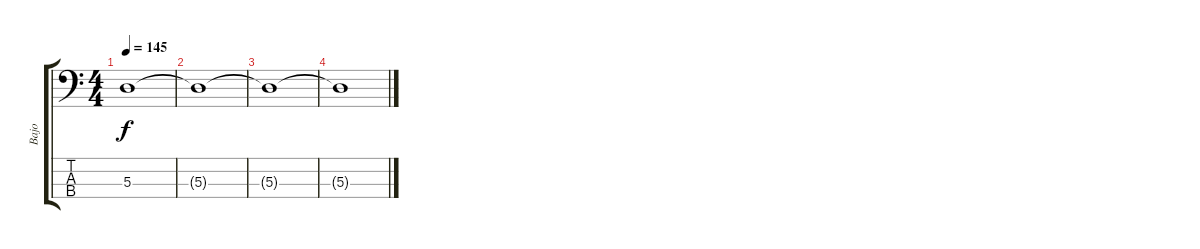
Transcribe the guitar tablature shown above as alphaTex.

\track ("Bajo" "Bajo") {instrument electricbasspick}
\staff {score tabs}
\tuning (G2 D2 A1 E1) {hide}
\ts (4 4)
\tempo 145
\clef f4
\ks c
5.3.1{dy f} |
5.3{t}.1 |
5.3{t}.1 |
5.3{t}.1
